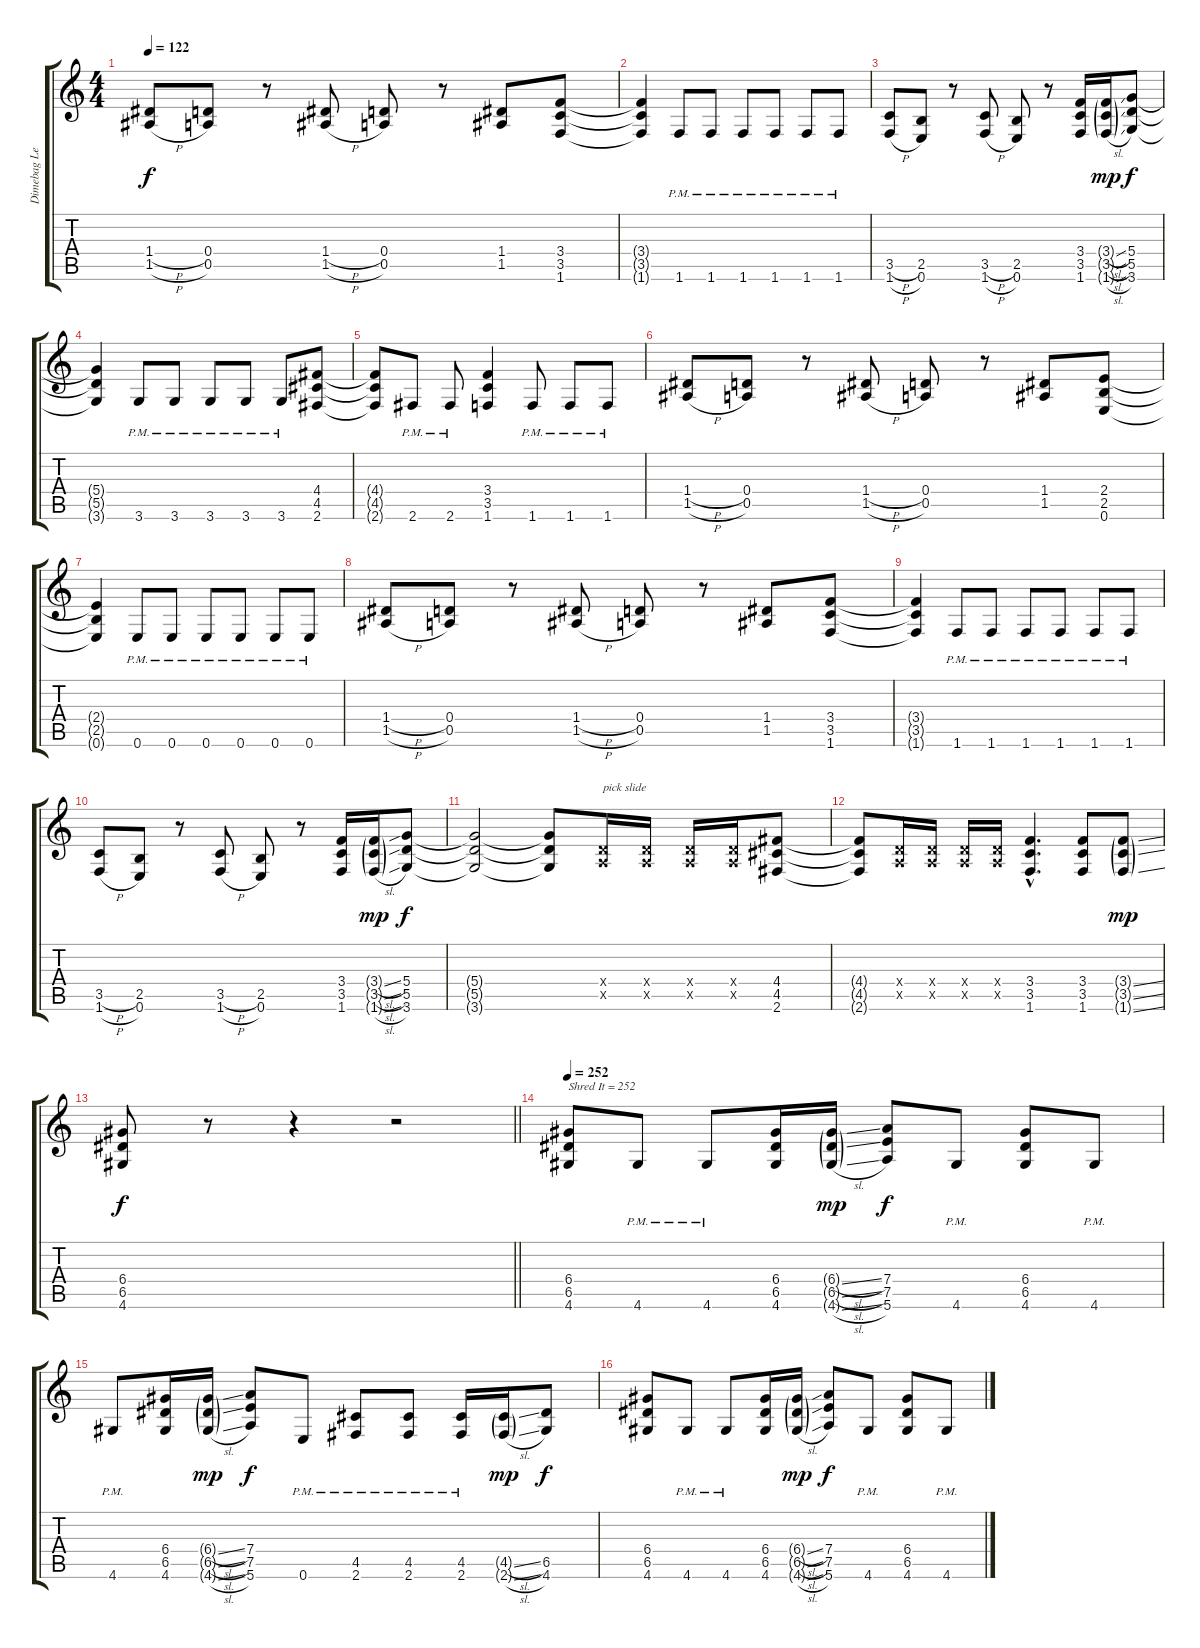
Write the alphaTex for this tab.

\track ("Dimebag Lead" "Dimebag Le") {instrument distortionguitar}
\staff {score tabs}
\tuning (E4 B3 G3 D3 A2 E2) {hide}
\ts (4 4)
\tempo 122
\clef g2
\ks c
(1.4{h} 1.5{h}).8{dy f} (0.4 0.5).8 r.8 (1.4{h} 1.5{h}).8 (0.4 0.5).8 r.8 (1.4 1.5).8 (3.4 3.5 1.6).8 |
(3.4{t} 3.5{t} 1.6{t}).4 1.6{pm}.8 1.6{pm}.8 1.6{pm}.8 1.6{pm}.8 1.6{pm}.8 1.6{pm}.8 |
(3.5{h} 1.6{h}).8 (2.5 0.6).8 r.8 (3.5{h} 1.6{h}).8 (2.5 0.6).8 r.8 (3.4 3.5 1.6).16 (3.4{sl g} 3.5{sl g} 1.6{sl g}).16{dy mp} (5.4 5.5 3.6).8{dy f} |
(5.4{t} 5.5{t} 3.6{t}).4 3.6{pm}.8 3.6{pm}.8 3.6{pm}.8 3.6{pm}.8 3.6{pm}.8 (4.4 4.5 2.6).8 |
(4.4{t} 4.5{t} 2.6{t}).8 2.6{pm}.8 2.6{pm}.8 (3.4 3.5 1.6).4 1.6{pm}.8 1.6{pm}.8 1.6{pm}.8 |
(1.4{h} 1.5{h}).8 (0.4 0.5).8 r.8 (1.4{h} 1.5{h}).8 (0.4 0.5).8 r.8 (1.4 1.5).8 (2.4 2.5 0.6).8 |
(2.4{t} 2.5{t} 0.6{t}).4 0.6{pm}.8 0.6{pm}.8 0.6{pm}.8 0.6{pm}.8 0.6{pm}.8 0.6{pm}.8 |
(1.4{h} 1.5{h}).8 (0.4 0.5).8 r.8 (1.4{h} 1.5{h}).8 (0.4 0.5).8 r.8 (1.4 1.5).8 (3.4 3.5 1.6).8 |
(3.4{t} 3.5{t} 1.6{t}).4 1.6{pm}.8 1.6{pm}.8 1.6{pm}.8 1.6{pm}.8 1.6{pm}.8 1.6{pm}.8 |
(3.5{h} 1.6{h}).8 (2.5 0.6).8 r.8 (3.5{h} 1.6{h}).8 (2.5 0.6).8 r.8 (3.4 3.5 1.6).16 (3.4{sl g} 3.5{sl g} 1.6{sl g}).16{dy mp} (5.4 5.5 3.6).8{dy f} |
(5.4{t} 5.5{t} 3.6{t}).2 (5.4{t} 5.5{t} 3.6{t}).8 (0.4{x} 0.5{x}).16{txt "pick slide" instrument guitarfretnoise} (0.4{x} 0.5{x}).16 (0.4{x} 0.5{x}).16 (0.4{x} 0.5{x}).16 (4.4 4.5 2.6).8{instrument distortionguitar} |
(4.4{t} 4.5{t} 2.6{t}).8 (0.4{x} 0.5{x}).16{instrument guitarfretnoise} (0.4{x} 0.5{x}).16 (0.4{x} 0.5{x}).16 (0.4{x} 0.5{x}).16 (3.4{hac} 3.5{hac} 1.6{hac}).4{d instrument distortionguitar} (3.4 3.5 1.6).8 (3.4{ss g} 3.5{ss g} 1.6{ss g}).8{dy mp} |
\barLineRight lightlight
(6.4 6.5 4.6).8{dy f} r.8 r.4 r.2 |
\tempo 252
(6.4 6.5 4.6).8{txt "Shred It = 252"} 4.6{pm}.8 4.6{pm}.8 (6.4 6.5 4.6).16 (6.4{sl g} 6.5{sl g} 4.6{sl g}).16{dy mp} (7.4 7.5 5.6).8{dy f} 4.6{pm}.8 (6.4 6.5 4.6).8 4.6{pm}.8 |
4.6{pm}.8 (6.4 6.5 4.6).16 (6.4{sl g} 6.5{sl g} 4.6{sl g}).16{dy mp} (7.4 7.5 5.6).8{dy f} 0.6{pm}.8 (4.5 2.6{pm}).8 (4.5 2.6{pm}).8 (4.5 2.6{pm}).16 (4.5{sl g} 2.6{sl g}).16{dy mp} (6.5 4.6).8{dy f} |
(6.4 6.5 4.6).8 4.6{pm}.8 4.6{pm}.8 (6.4 6.5 4.6).16 (6.4{sl g} 6.5{sl g} 4.6{sl g}).16{dy mp} (7.4 7.5 5.6).8{dy f} 4.6{pm}.8 (6.4 6.5 4.6).8 4.6{pm}.8
